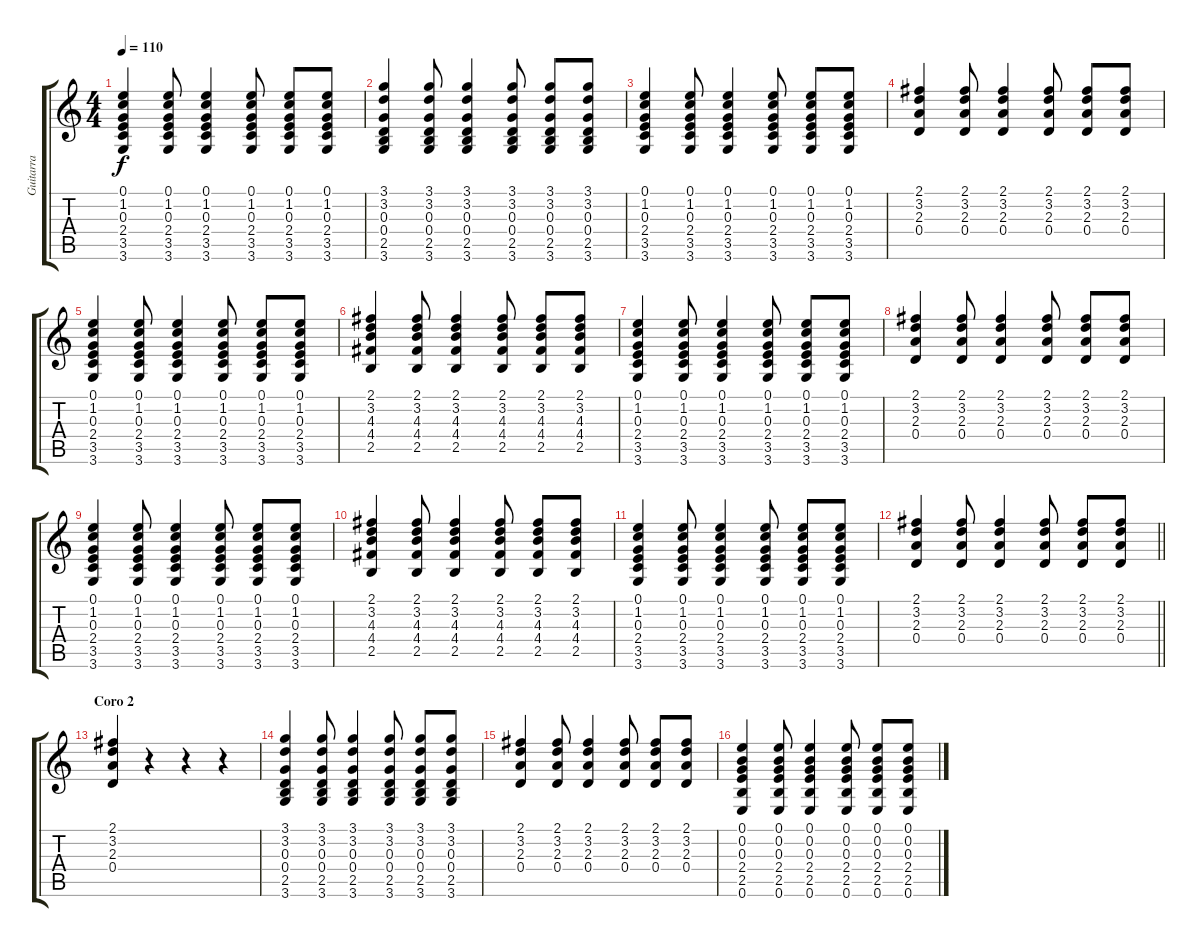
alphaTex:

\track ("Guitarra" "Guitarra") {instrument acousticguitarsteel}
\staff {score tabs}
\tuning (E4 B3 G3 D3 A2 E2) {hide}
\ts (4 4)
\tempo 110
\clef g2
\ks c
(0.1 1.2 0.3 2.4 3.5 3.6).4{dy f} (0.1 1.2 0.3 2.4 3.5 3.6).8 (0.1 1.2 0.3 2.4 3.5 3.6).4 (0.1 1.2 0.3 2.4 3.5 3.6).8 (0.1 1.2 0.3 2.4 3.5 3.6).8 (0.1 1.2 0.3 2.4 3.5 3.6).8 |
(3.1 3.2 0.3 0.4 2.5 3.6).4 (3.1 3.2 0.3 0.4 2.5 3.6).8 (3.1 3.2 0.3 0.4 2.5 3.6).4 (3.1 3.2 0.3 0.4 2.5 3.6).8 (3.1 3.2 0.3 0.4 2.5 3.6).8 (3.1 3.2 0.3 0.4 2.5 3.6).8 |
(0.1 1.2 0.3 2.4 3.5 3.6).4 (0.1 1.2 0.3 2.4 3.5 3.6).8 (0.1 1.2 0.3 2.4 3.5 3.6).4 (0.1 1.2 0.3 2.4 3.5 3.6).8 (0.1 1.2 0.3 2.4 3.5 3.6).8 (0.1 1.2 0.3 2.4 3.5 3.6).8 |
(2.1 3.2 2.3 0.4).4 (2.1 3.2 2.3 0.4).8 (2.1 3.2 2.3 0.4).4 (2.1 3.2 2.3 0.4).8 (2.1 3.2 2.3 0.4).8 (2.1 3.2 2.3 0.4).8 |
(0.1 1.2 0.3 2.4 3.5 3.6).4 (0.1 1.2 0.3 2.4 3.5 3.6).8 (0.1 1.2 0.3 2.4 3.5 3.6).4 (0.1 1.2 0.3 2.4 3.5 3.6).8 (0.1 1.2 0.3 2.4 3.5 3.6).8 (0.1 1.2 0.3 2.4 3.5 3.6).8 |
(2.1 3.2 4.3 4.4 2.5).4 (2.1 3.2 4.3 4.4 2.5).8 (2.1 3.2 4.3 4.4 2.5).4 (2.1 3.2 4.3 4.4 2.5).8 (2.1 3.2 4.3 4.4 2.5).8 (2.1 3.2 4.3 4.4 2.5).8 |
(0.1 1.2 0.3 2.4 3.5 3.6).4 (0.1 1.2 0.3 2.4 3.5 3.6).8 (0.1 1.2 0.3 2.4 3.5 3.6).4 (0.1 1.2 0.3 2.4 3.5 3.6).8 (0.1 1.2 0.3 2.4 3.5 3.6).8 (0.1 1.2 0.3 2.4 3.5 3.6).8 |
(2.1 3.2 2.3 0.4).4 (2.1 3.2 2.3 0.4).8 (2.1 3.2 2.3 0.4).4 (2.1 3.2 2.3 0.4).8 (2.1 3.2 2.3 0.4).8 (2.1 3.2 2.3 0.4).8 |
(0.1 1.2 0.3 2.4 3.5 3.6).4 (0.1 1.2 0.3 2.4 3.5 3.6).8 (0.1 1.2 0.3 2.4 3.5 3.6).4 (0.1 1.2 0.3 2.4 3.5 3.6).8 (0.1 1.2 0.3 2.4 3.5 3.6).8 (0.1 1.2 0.3 2.4 3.5 3.6).8 |
(2.1 3.2 4.3 4.4 2.5).4 (2.1 3.2 4.3 4.4 2.5).8 (2.1 3.2 4.3 4.4 2.5).4 (2.1 3.2 4.3 4.4 2.5).8 (2.1 3.2 4.3 4.4 2.5).8 (2.1 3.2 4.3 4.4 2.5).8 |
(0.1 1.2 0.3 2.4 3.5 3.6).4 (0.1 1.2 0.3 2.4 3.5 3.6).8 (0.1 1.2 0.3 2.4 3.5 3.6).4 (0.1 1.2 0.3 2.4 3.5 3.6).8 (0.1 1.2 0.3 2.4 3.5 3.6).8 (0.1 1.2 0.3 2.4 3.5 3.6).8 |
\barLineRight lightlight
(2.1 3.2 2.3 0.4).4 (2.1 3.2 2.3 0.4).8 (2.1 3.2 2.3 0.4).4 (2.1 3.2 2.3 0.4).8 (2.1 3.2 2.3 0.4).8 (2.1 3.2 2.3 0.4).8 |
\section ("" "Coro 2")
(2.1 3.2 2.3 0.4).4 r.4 r.4 r.4 |
(3.1 3.2 0.3 0.4 2.5 3.6).4 (3.1 3.2 0.3 0.4 2.5 3.6).8 (3.1 3.2 0.3 0.4 2.5 3.6).4 (3.1 3.2 0.3 0.4 2.5 3.6).8 (3.1 3.2 0.3 0.4 2.5 3.6).8 (3.1 3.2 0.3 0.4 2.5 3.6).8 |
(2.1 3.2 2.3 0.4).4 (2.1 3.2 2.3 0.4).8 (2.1 3.2 2.3 0.4).4 (2.1 3.2 2.3 0.4).8 (2.1 3.2 2.3 0.4).8 (2.1 3.2 2.3 0.4).8 |
(0.1 0.2 0.3 2.4 2.5 0.6).4 (0.1 0.2 0.3 2.4 2.5 0.6).8 (0.1 0.2 0.3 2.4 2.5 0.6).4 (0.1 0.2 0.3 2.4 2.5 0.6).8 (0.1 0.2 0.3 2.4 2.5 0.6).8 (0.1 0.2 0.3 2.4 2.5 0.6).8
